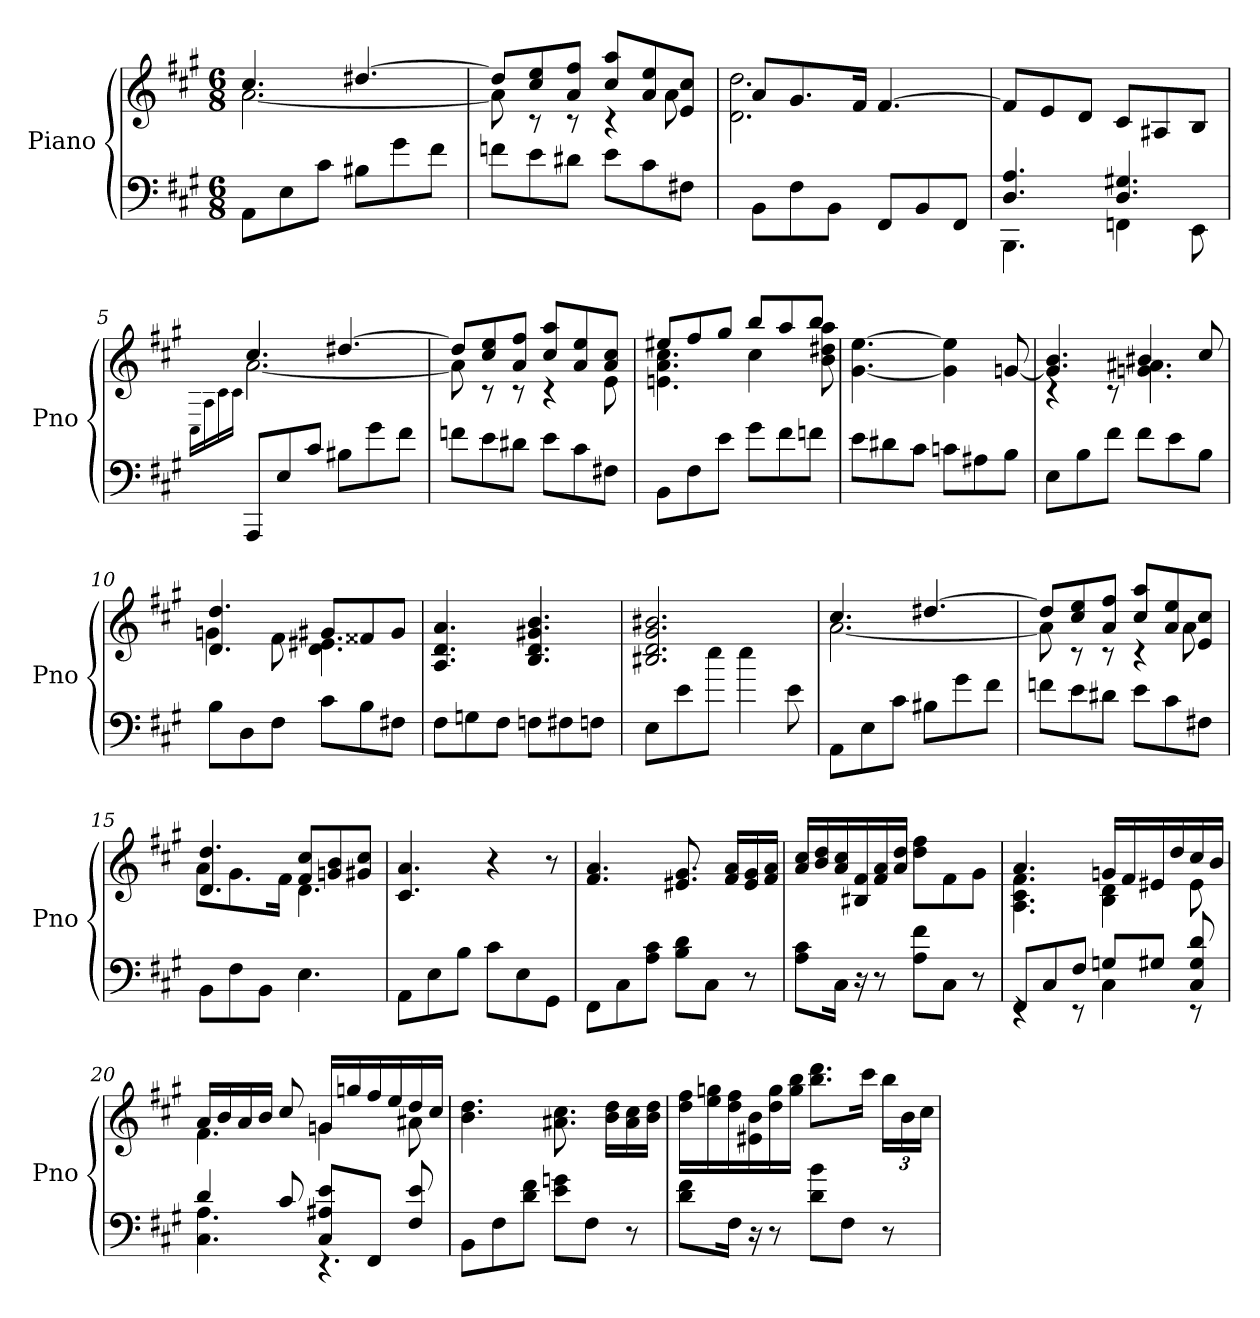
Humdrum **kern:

**kern	**kern
*part1	*part1
*staff2	*staff1
*I"Piano	*
*I'Pno	*
*clefF4	*clefG2
*k[f#c#g#]	*k[f#c#g#]
*A:	*A:
*M6/8	*M6/8
=1	=1
*	*^
8AAL	4.cc#	[2.a
8E	.	.
8c#J	.	.
8B#XL	[4.dd#X	.
8g#	.	.
8f#J	.	.
=2	=2	=2
8fnL	8dd#L]	8a]
8e	8cc# 8ee	8rc
8d#XJ	8a 8ff#J	8rc
8eL	8cc# 8aaL	4rc
8c#	8a 8ee	.
8F#XJ	8e 8cc#J	8a
=3	=3	=3
8BBL	8aL	2.d 2.dd
8F#	8.g#	.
8BBJ	.	.
.	16f#Jk	.
8FF#L	[4.f#	.
8BB	.	.
8FF#J	.	.
*	*v	*v
=4	=4
*^	*
4.D 4.A	4.BBB	8f#L]
.	.	8e
.	.	8dJ
4.D 4.G#X	4FFn	8c#L
.	.	8A#X
.	8EE	8BJ
*v	*v	*
=5	=5
*	*^
.	.	16qqC#\LL
.	.	16qqA\
.	.	16qqc#\
.	.	16qqc#\JJ
8AAAL	4.cc#	[2.a
8E	.	.
8c#J	.	.
8B#XL	[4.dd#X	.
8g#	.	.
8f#J	.	.
=6	=6	=6
8fnL	8dd#L]	8a]
8e	8cc# 8ee	8rc
8d#XJ	8a 8ff#J	8rc
8eL	8cc# 8aaL	4rc
8c#	8a 8ee	.
8F#XJ	8a 8cc#J	8e
=7	=7	=7
8BBL	8ee#XL	4.en 4.a 4.cc#
8F#	8ff#	.
8eJ	8gg#J	.
8g#L	8bbL	4cc#
8f#	8aa	.
8fnJ	8bbJ	8b 8dd#X 8aa
*	*v	*v
=8	=8
8eL	[4.g# [4.ee
8d#X	.
8c#J	.
8cnL	4g#] 4ee]
8A#X	.
8BJ	[8gn
=9	=9
*	*^
8EL	4.g] 4.b	4rc
8B	.	.
8f#J	.	8rc
8f#L	4b#X	4.gn 4.a#X
8e	.	.
8BJ	8cc#	.
=10	=10	=10
8BL	4.d 4.dd	4gn
8D	.	.
8F#J	.	8f#
8c#L	8g#XL	4.d 4.e#X
8B	8f##X	.
8F#XJ	8g#J	.
*	*v	*v
=11	=11
8F#L	4.A 4.d 4.a
8Gn	.
8F#J	.
8FnL	4.B 4.d 4.g#X 4.b
8F#X	.
8FnJ	.
=12	=12
8EL	2.B#X 2.d 2.g# 2.b#X
8e	.
8eeJ	.
4ee	.
8e	.
=13	=13
*	*^
8AAL	4.cc#	[2.a
8E	.	.
8c#J	.	.
8B#XL	[4.dd#X	.
8g#	.	.
8f#J	.	.
=14	=14	=14
8fnL	8dd#L]	8a]
8e	8cc# 8ee	8rc
8d#XJ	8a 8ff#J	8rc
8eL	8cc# 8aaL	4rc
8c#	8a 8ee	.
8F#XJ	8e 8cc#J	8a
=15	=15	=15
8BBL	4.d 4.dd	8aL
8F#	.	8.g#
8BBJ	.	.
.	.	16f#Jk
4.E	8f# 8cc#L	4.d
.	8gn 8b	.
.	8g#X 8cc#J	.
*	*v	*v
=16	=16
8AAL	4.c# 4.a
8E	.
8BJ	.
8c#L	4r
8E	.
8GG#J	8r
=17	=17
8FF#L	4.f# 4.a
8C#	.
8A 8c#J	.
8B 8dL	8.e#X 8.g#
8C#J	.
.	16f# 16aLL
8r	16e# 16g#
.	16f# 16aJJ
=18	=18
8A 8c#L	16a 16cc#LL
.	16b 16dd
16C#Jk	16a 16cc#
16r	16B#X 16f#
8r	16f# 16a
.	16a 16ddJJ
8A 8f#L	8dd 8ff#L
8C#J	8f#
8r	8g#J
=19	=19
*^	*^
8FF#L	4rEE	4.a	4.A 4.c# 4.f#
8C#	.	.	.
8F#J	8rEE	.	.
8GnL	4C#	16gnLL	4B 4d
.	.	16f#	.
8G#XJ	.	16e#X	.
.	.	16dd	.
8C# 8G# 8d	8rEE	16cc#	8e#
.	.	16bJJ	.
=20	=20	=20	=20
4d	4.C# 4.A	16aLL	4.f#
.	.	16b	.
.	.	16a	.
.	.	16bJJ	.
8c#	.	8cc#	.
8C# 8A#X 8eL	4.rEE	16gnLL	4g
.	.	16ggn	.
8FF#J	.	16ff#	.
.	.	16ee	.
8F# 8e	.	16dd	8a#X
.	.	16cc#JJ	.
*v	*v	*	*
*	*v	*v
=21	=21
8BBL	4.b 4.dd
8F#	.
8d 8f#J	.
8e 8gnL	8.a#X 8.cc#
8F#J	.
.	16b 16ddLL
8r	16a# 16cc#
.	16b 16ddJJ
=22	=22
8d 8f#L	16dd 16ff#LL
.	16ee 16ggn
16F#Jk	16dd 16ff#
16r	16e#X 16b
8r	16dd 16gg
.	16gg 16bbJJ
8d 8bL	8.bb 8.dddL
8F#J	.
.	16ccc#Jk
8r	24bbLL
.	24b
.	24cc#JJ
=	=
*-	*-
